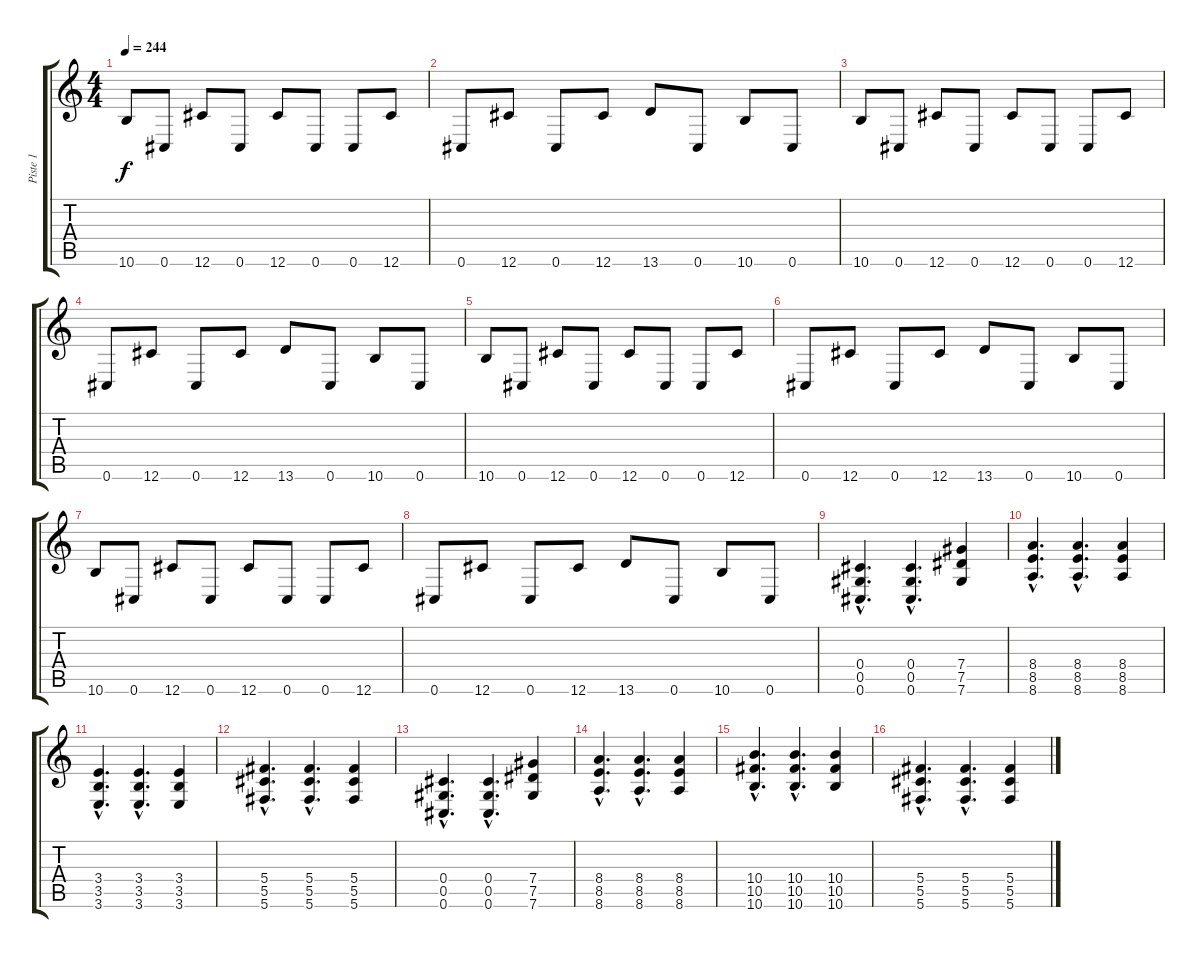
\track ("Piste 1" "Piste 1") {instrument distortionguitar}
\staff {score tabs}
\tuning (Eb4 Bb3 Gb3 Db3 Ab2 Db2) {hide}
\ts (4 4)
\tempo 244
\clef g2
\ks c
10.6.8{dy f} 0.6.8 12.6.8 0.6.8 12.6.8 0.6.8 0.6.8 12.6.8 |
0.6.8 12.6.8 0.6.8 12.6.8 13.6.8 0.6.8 10.6.8 0.6.8 |
10.6.8 0.6.8 12.6.8 0.6.8 12.6.8 0.6.8 0.6.8 12.6.8 |
0.6.8 12.6.8 0.6.8 12.6.8 13.6.8 0.6.8 10.6.8 0.6.8 |
10.6.8 0.6.8 12.6.8 0.6.8 12.6.8 0.6.8 0.6.8 12.6.8 |
0.6.8 12.6.8 0.6.8 12.6.8 13.6.8 0.6.8 10.6.8 0.6.8 |
10.6.8 0.6.8 12.6.8 0.6.8 12.6.8 0.6.8 0.6.8 12.6.8 |
0.6.8 12.6.8 0.6.8 12.6.8 13.6.8 0.6.8 10.6.8 0.6.8 |
(0.4{hac} 0.5{hac} 0.6{hac}).4{d} (0.4{hac} 0.5{hac} 0.6{hac}).4{d} (7.4 7.5 7.6).4 |
(8.4{hac} 8.5{hac} 8.6{hac}).4{d} (8.4{hac} 8.5{hac} 8.6{hac}).4{d} (8.4 8.5 8.6).4 |
(3.4{hac} 3.5{hac} 3.6{hac}).4{d} (3.4{hac} 3.5{hac} 3.6{hac}).4{d} (3.4 3.5 3.6).4 |
(5.4{hac} 5.5{hac} 5.6{hac}).4{d} (5.4{hac} 5.5{hac} 5.6{hac}).4{d} (5.4 5.5 5.6).4 |
(0.4{hac} 0.5{hac} 0.6{hac}).4{d} (0.4{hac} 0.5{hac} 0.6{hac}).4{d} (7.4 7.5 7.6).4 |
(8.4{hac} 8.5{hac} 8.6{hac}).4{d} (8.4{hac} 8.5{hac} 8.6{hac}).4{d} (8.4 8.5 8.6).4 |
(10.4{hac} 10.5{hac} 10.6{hac}).4{d} (10.4{hac} 10.5{hac} 10.6{hac}).4{d} (10.4 10.5 10.6).4 |
(5.4{hac} 5.5{hac} 5.6{hac}).4{d} (5.4{hac} 5.5{hac} 5.6{hac}).4{d} (5.4 5.5 5.6).4
